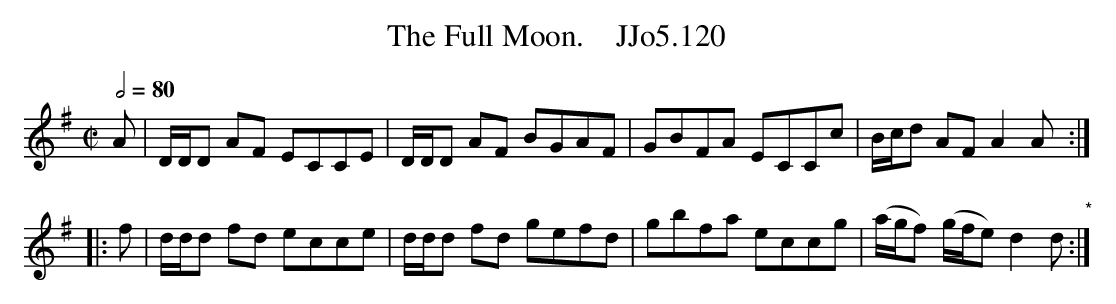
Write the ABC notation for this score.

X:1
T:Full Moon.    JJo5.120, The
Q:1/2=80
M:C|
L:1/8
K:Dmix
A|D/D/D AF ECCE|D/D/D AF BGAF|GBFA ECCc|B/c/d AF A2A :|
|:f|d/d/d fd ecce|d/d/d fd gefd|gbfa eccg|(a/g/f) (g/f/e) d2 d "*" :|
